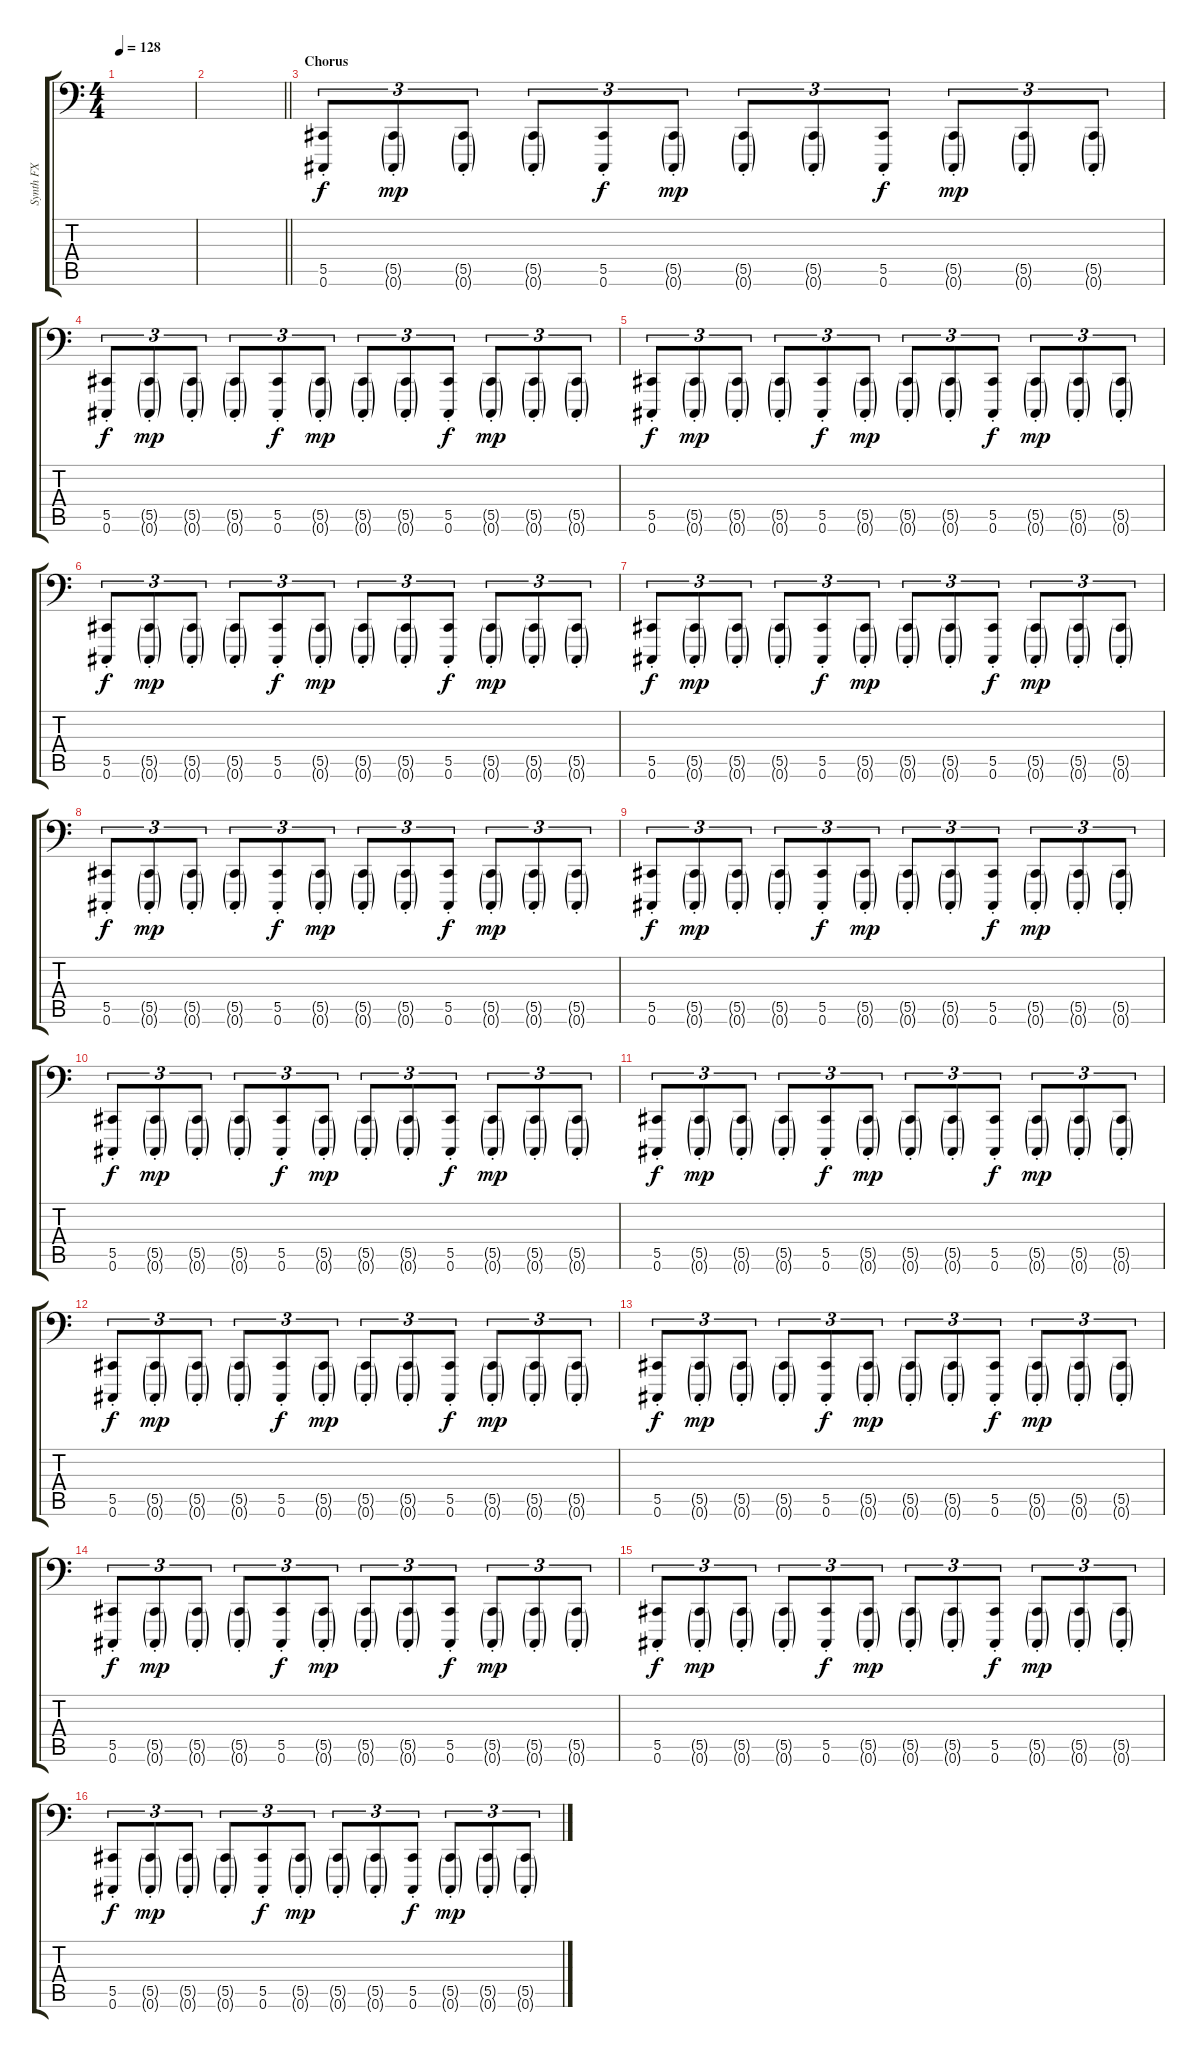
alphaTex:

\track ("Synth FX" "Synth FX") {instrument lead2sawtooth}
\staff {score tabs}
\tuning (Eb3 Bb2 Gb2 Db2 Ab1 Db1) {hide}
\ts (4 4)
\section ("" "")
\tempo 128
\clef f4
\ks c
|
\barLineRight lightlight
|
\section ("" "Chorus")
(5.5{st} 0.6{st}).8{tu (3 2) dy f} (5.5{g st} 0.6{g st}).8{tu (3 2) dy mp} (5.5{g st} 0.6{g st}).8{tu (3 2)} (5.5{g st} 0.6{g st}).8{tu (3 2)} (5.5{st} 0.6{st}).8{tu (3 2) dy f} (5.5{g st} 0.6{g st}).8{tu (3 2) dy mp} (5.5{g st} 0.6{g st}).8{tu (3 2)} (5.5{g st} 0.6{g st}).8{tu (3 2)} (5.5{st} 0.6{st}).8{tu (3 2) dy f} (5.5{g st} 0.6{g st}).8{tu (3 2) dy mp} (5.5{g st} 0.6{g st}).8{tu (3 2)} (5.5{g st} 0.6{g st}).8{tu (3 2)} |
(5.5{st} 0.6{st}).8{tu (3 2) dy f} (5.5{g st} 0.6{g st}).8{tu (3 2) dy mp} (5.5{g st} 0.6{g st}).8{tu (3 2)} (5.5{g st} 0.6{g st}).8{tu (3 2)} (5.5{st} 0.6{st}).8{tu (3 2) dy f} (5.5{g st} 0.6{g st}).8{tu (3 2) dy mp} (5.5{g st} 0.6{g st}).8{tu (3 2)} (5.5{g st} 0.6{g st}).8{tu (3 2)} (5.5{st} 0.6{st}).8{tu (3 2) dy f} (5.5{g st} 0.6{g st}).8{tu (3 2) dy mp} (5.5{g st} 0.6{g st}).8{tu (3 2)} (5.5{g st} 0.6{g st}).8{tu (3 2)} |
(5.5{st} 0.6{st}).8{tu (3 2) dy f} (5.5{g st} 0.6{g st}).8{tu (3 2) dy mp} (5.5{g st} 0.6{g st}).8{tu (3 2)} (5.5{g st} 0.6{g st}).8{tu (3 2)} (5.5{st} 0.6{st}).8{tu (3 2) dy f} (5.5{g st} 0.6{g st}).8{tu (3 2) dy mp} (5.5{g st} 0.6{g st}).8{tu (3 2)} (5.5{g st} 0.6{g st}).8{tu (3 2)} (5.5{st} 0.6{st}).8{tu (3 2) dy f} (5.5{g st} 0.6{g st}).8{tu (3 2) dy mp} (5.5{g st} 0.6{g st}).8{tu (3 2)} (5.5{g st} 0.6{g st}).8{tu (3 2)} |
(5.5{st} 0.6{st}).8{tu (3 2) dy f} (5.5{g st} 0.6{g st}).8{tu (3 2) dy mp} (5.5{g st} 0.6{g st}).8{tu (3 2)} (5.5{g st} 0.6{g st}).8{tu (3 2)} (5.5{st} 0.6{st}).8{tu (3 2) dy f} (5.5{g st} 0.6{g st}).8{tu (3 2) dy mp} (5.5{g st} 0.6{g st}).8{tu (3 2)} (5.5{g st} 0.6{g st}).8{tu (3 2)} (5.5{st} 0.6{st}).8{tu (3 2) dy f} (5.5{g st} 0.6{g st}).8{tu (3 2) dy mp} (5.5{g st} 0.6{g st}).8{tu (3 2)} (5.5{g st} 0.6{g st}).8{tu (3 2)} |
(5.5{st} 0.6{st}).8{tu (3 2) dy f} (5.5{g st} 0.6{g st}).8{tu (3 2) dy mp} (5.5{g st} 0.6{g st}).8{tu (3 2)} (5.5{g st} 0.6{g st}).8{tu (3 2)} (5.5{st} 0.6{st}).8{tu (3 2) dy f} (5.5{g st} 0.6{g st}).8{tu (3 2) dy mp} (5.5{g st} 0.6{g st}).8{tu (3 2)} (5.5{g st} 0.6{g st}).8{tu (3 2)} (5.5{st} 0.6{st}).8{tu (3 2) dy f} (5.5{g st} 0.6{g st}).8{tu (3 2) dy mp} (5.5{g st} 0.6{g st}).8{tu (3 2)} (5.5{g st} 0.6{g st}).8{tu (3 2)} |
(5.5{st} 0.6{st}).8{tu (3 2) dy f} (5.5{g st} 0.6{g st}).8{tu (3 2) dy mp} (5.5{g st} 0.6{g st}).8{tu (3 2)} (5.5{g st} 0.6{g st}).8{tu (3 2)} (5.5{st} 0.6{st}).8{tu (3 2) dy f} (5.5{g st} 0.6{g st}).8{tu (3 2) dy mp} (5.5{g st} 0.6{g st}).8{tu (3 2)} (5.5{g st} 0.6{g st}).8{tu (3 2)} (5.5{st} 0.6{st}).8{tu (3 2) dy f} (5.5{g st} 0.6{g st}).8{tu (3 2) dy mp} (5.5{g st} 0.6{g st}).8{tu (3 2)} (5.5{g st} 0.6{g st}).8{tu (3 2)} |
(5.5{st} 0.6{st}).8{tu (3 2) dy f} (5.5{g st} 0.6{g st}).8{tu (3 2) dy mp} (5.5{g st} 0.6{g st}).8{tu (3 2)} (5.5{g st} 0.6{g st}).8{tu (3 2)} (5.5{st} 0.6{st}).8{tu (3 2) dy f} (5.5{g st} 0.6{g st}).8{tu (3 2) dy mp} (5.5{g st} 0.6{g st}).8{tu (3 2)} (5.5{g st} 0.6{g st}).8{tu (3 2)} (5.5{st} 0.6{st}).8{tu (3 2) dy f} (5.5{g st} 0.6{g st}).8{tu (3 2) dy mp} (5.5{g st} 0.6{g st}).8{tu (3 2)} (5.5{g st} 0.6{g st}).8{tu (3 2)} |
(5.5{st} 0.6{st}).8{tu (3 2) dy f} (5.5{g st} 0.6{g st}).8{tu (3 2) dy mp} (5.5{g st} 0.6{g st}).8{tu (3 2)} (5.5{g st} 0.6{g st}).8{tu (3 2)} (5.5{st} 0.6{st}).8{tu (3 2) dy f} (5.5{g st} 0.6{g st}).8{tu (3 2) dy mp} (5.5{g st} 0.6{g st}).8{tu (3 2)} (5.5{g st} 0.6{g st}).8{tu (3 2)} (5.5{st} 0.6{st}).8{tu (3 2) dy f} (5.5{g st} 0.6{g st}).8{tu (3 2) dy mp} (5.5{g st} 0.6{g st}).8{tu (3 2)} (5.5{g st} 0.6{g st}).8{tu (3 2)} |
(5.5{st} 0.6{st}).8{tu (3 2) dy f} (5.5{g st} 0.6{g st}).8{tu (3 2) dy mp} (5.5{g st} 0.6{g st}).8{tu (3 2)} (5.5{g st} 0.6{g st}).8{tu (3 2)} (5.5{st} 0.6{st}).8{tu (3 2) dy f} (5.5{g st} 0.6{g st}).8{tu (3 2) dy mp} (5.5{g st} 0.6{g st}).8{tu (3 2)} (5.5{g st} 0.6{g st}).8{tu (3 2)} (5.5{st} 0.6{st}).8{tu (3 2) dy f} (5.5{g st} 0.6{g st}).8{tu (3 2) dy mp} (5.5{g st} 0.6{g st}).8{tu (3 2)} (5.5{g st} 0.6{g st}).8{tu (3 2)} |
(5.5{st} 0.6{st}).8{tu (3 2) dy f} (5.5{g st} 0.6{g st}).8{tu (3 2) dy mp} (5.5{g st} 0.6{g st}).8{tu (3 2)} (5.5{g st} 0.6{g st}).8{tu (3 2)} (5.5{st} 0.6{st}).8{tu (3 2) dy f} (5.5{g st} 0.6{g st}).8{tu (3 2) dy mp} (5.5{g st} 0.6{g st}).8{tu (3 2)} (5.5{g st} 0.6{g st}).8{tu (3 2)} (5.5{st} 0.6{st}).8{tu (3 2) dy f} (5.5{g st} 0.6{g st}).8{tu (3 2) dy mp} (5.5{g st} 0.6{g st}).8{tu (3 2)} (5.5{g st} 0.6{g st}).8{tu (3 2)} |
(5.5{st} 0.6{st}).8{tu (3 2) dy f} (5.5{g st} 0.6{g st}).8{tu (3 2) dy mp} (5.5{g st} 0.6{g st}).8{tu (3 2)} (5.5{g st} 0.6{g st}).8{tu (3 2)} (5.5{st} 0.6{st}).8{tu (3 2) dy f} (5.5{g st} 0.6{g st}).8{tu (3 2) dy mp} (5.5{g st} 0.6{g st}).8{tu (3 2)} (5.5{g st} 0.6{g st}).8{tu (3 2)} (5.5{st} 0.6{st}).8{tu (3 2) dy f} (5.5{g st} 0.6{g st}).8{tu (3 2) dy mp} (5.5{g st} 0.6{g st}).8{tu (3 2)} (5.5{g st} 0.6{g st}).8{tu (3 2)} |
(5.5{st} 0.6{st}).8{tu (3 2) dy f} (5.5{g st} 0.6{g st}).8{tu (3 2) dy mp} (5.5{g st} 0.6{g st}).8{tu (3 2)} (5.5{g st} 0.6{g st}).8{tu (3 2)} (5.5{st} 0.6{st}).8{tu (3 2) dy f} (5.5{g st} 0.6{g st}).8{tu (3 2) dy mp} (5.5{g st} 0.6{g st}).8{tu (3 2)} (5.5{g st} 0.6{g st}).8{tu (3 2)} (5.5{st} 0.6{st}).8{tu (3 2) dy f} (5.5{g st} 0.6{g st}).8{tu (3 2) dy mp} (5.5{g st} 0.6{g st}).8{tu (3 2)} (5.5{g st} 0.6{g st}).8{tu (3 2)} |
(5.5{st} 0.6{st}).8{tu (3 2) dy f} (5.5{g st} 0.6{g st}).8{tu (3 2) dy mp} (5.5{g st} 0.6{g st}).8{tu (3 2)} (5.5{g st} 0.6{g st}).8{tu (3 2)} (5.5{st} 0.6{st}).8{tu (3 2) dy f} (5.5{g st} 0.6{g st}).8{tu (3 2) dy mp} (5.5{g st} 0.6{g st}).8{tu (3 2)} (5.5{g st} 0.6{g st}).8{tu (3 2)} (5.5{st} 0.6{st}).8{tu (3 2) dy f} (5.5{g st} 0.6{g st}).8{tu (3 2) dy mp} (5.5{g st} 0.6{g st}).8{tu (3 2)} (5.5{g st} 0.6{g st}).8{tu (3 2)} |
(5.5{st} 0.6{st}).8{tu (3 2) dy f} (5.5{g st} 0.6{g st}).8{tu (3 2) dy mp} (5.5{g st} 0.6{g st}).8{tu (3 2)} (5.5{g st} 0.6{g st}).8{tu (3 2)} (5.5{st} 0.6{st}).8{tu (3 2) dy f} (5.5{g st} 0.6{g st}).8{tu (3 2) dy mp} (5.5{g st} 0.6{g st}).8{tu (3 2)} (5.5{g st} 0.6{g st}).8{tu (3 2)} (5.5{st} 0.6{st}).8{tu (3 2) dy f} (5.5{g st} 0.6{g st}).8{tu (3 2) dy mp} (5.5{g st} 0.6{g st}).8{tu (3 2)} (5.5{g st} 0.6{g st}).8{tu (3 2)}
